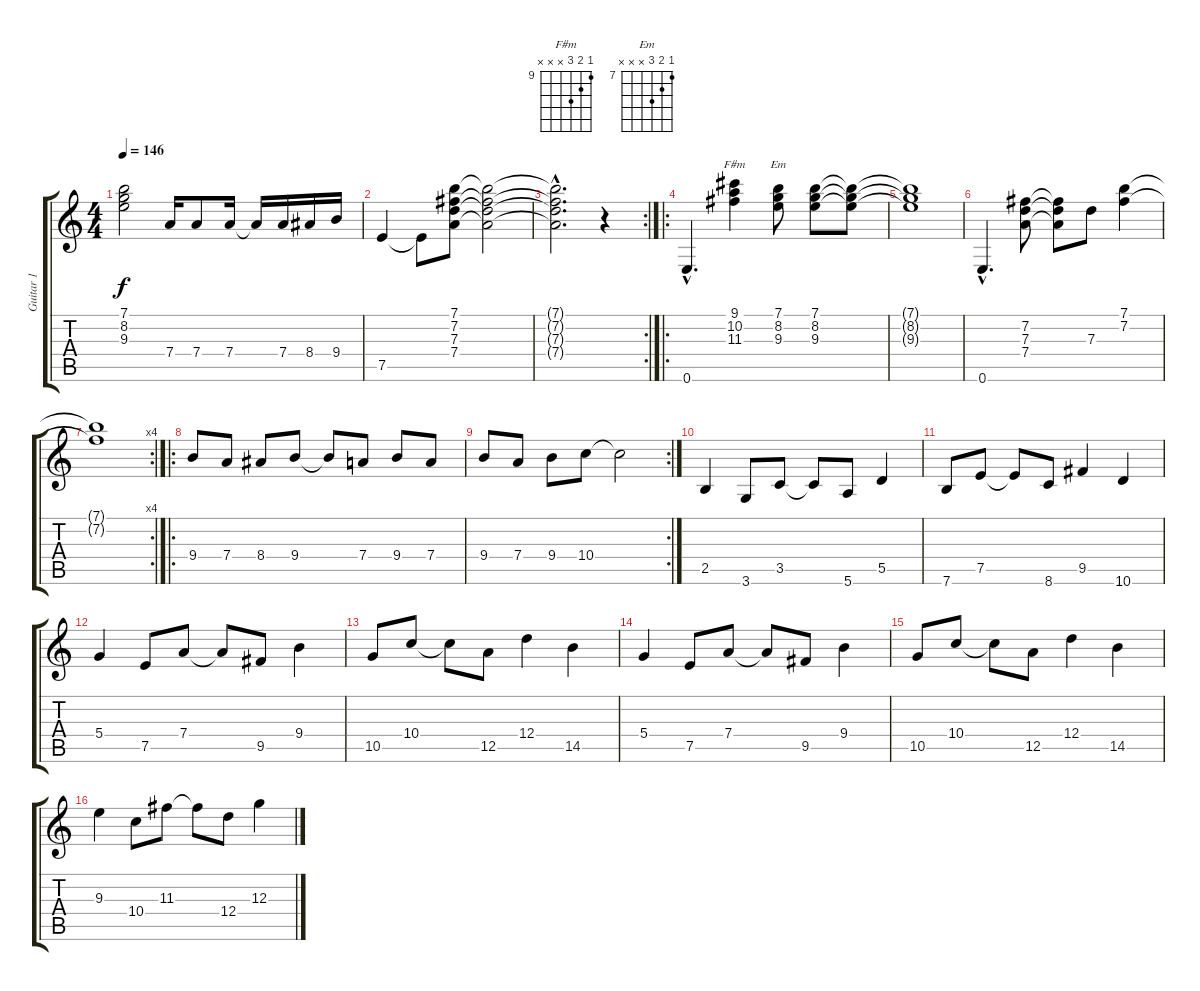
\track ("Guitar 1" "Guitar 1") {instrument overdrivenguitar}
\staff {score tabs}
\tuning (E4 B3 G3 D3 A2 E2) {hide}
\chord ("F#m" 9 10 11 x x x) {firstfret 9}
\chord ("Em" 7 8 9 x x x) {firstfret 7}
\ts (4 4)
\tempo 146
\clef g2
\ks c
(7.1{t} 8.2{t} 9.3{t}).2{dy f} 7.4.16 7.4.8 7.4.16 7.4{t}.16 7.4.16 8.4.16 9.4.16 |
7.5.4 7.5{t}.8 (7.1 7.2 7.3 7.4).8 (7.1{t} 7.2{t} 7.3{t} 7.4{t}).2 |
\rc 2
(7.1{hac t} 7.2{hac t} 7.3{hac t} 7.4{hac t}).2{d} r.4 |
\ro
0.6{hac}.4{d} (9.1 10.2 11.3).4{ch "F#m"} (7.1 8.2 9.3).8{ch "Em"} (7.1 8.2 9.3).8 (7.1{t} 8.2{t} 9.3{t}).8 |
(7.1{t} 8.2{t} 9.3{t}).1 |
0.6{hac}.4{d} (7.2 7.3 7.4).8 (7.2{t} 7.3{t} 7.4{t}).8 7.3.8 (7.1 7.2).4 |
\rc 4
(7.1{t} 7.2{t}).1 |
\ro
9.4.8 7.4.8 8.4.8 9.4.8 9.4{t}.8 7.4.8 9.4.8 7.4.8 |
\rc 2
9.4.8 7.4.8 9.4.8 10.4.8 10.4{t}.2 |
2.5.4 3.6.8 3.5.8 3.5{t}.8 5.6.8 5.5.4 |
7.6.8 7.5.8 7.5{t}.8 8.6.8 9.5.4 10.6.4 |
5.4.4 7.5.8 7.4.8 7.4{t}.8 9.5.8 9.4.4 |
10.5.8 10.4.8 10.4{t}.8 12.5.8 12.4.4 14.5.4 |
5.4.4 7.5.8 7.4.8 7.4{t}.8 9.5.8 9.4.4 |
10.5.8 10.4.8 10.4{t}.8 12.5.8 12.4.4 14.5.4 |
9.3.4 10.4.8 11.3.8 11.3{t}.8 12.4.8 12.3.4
